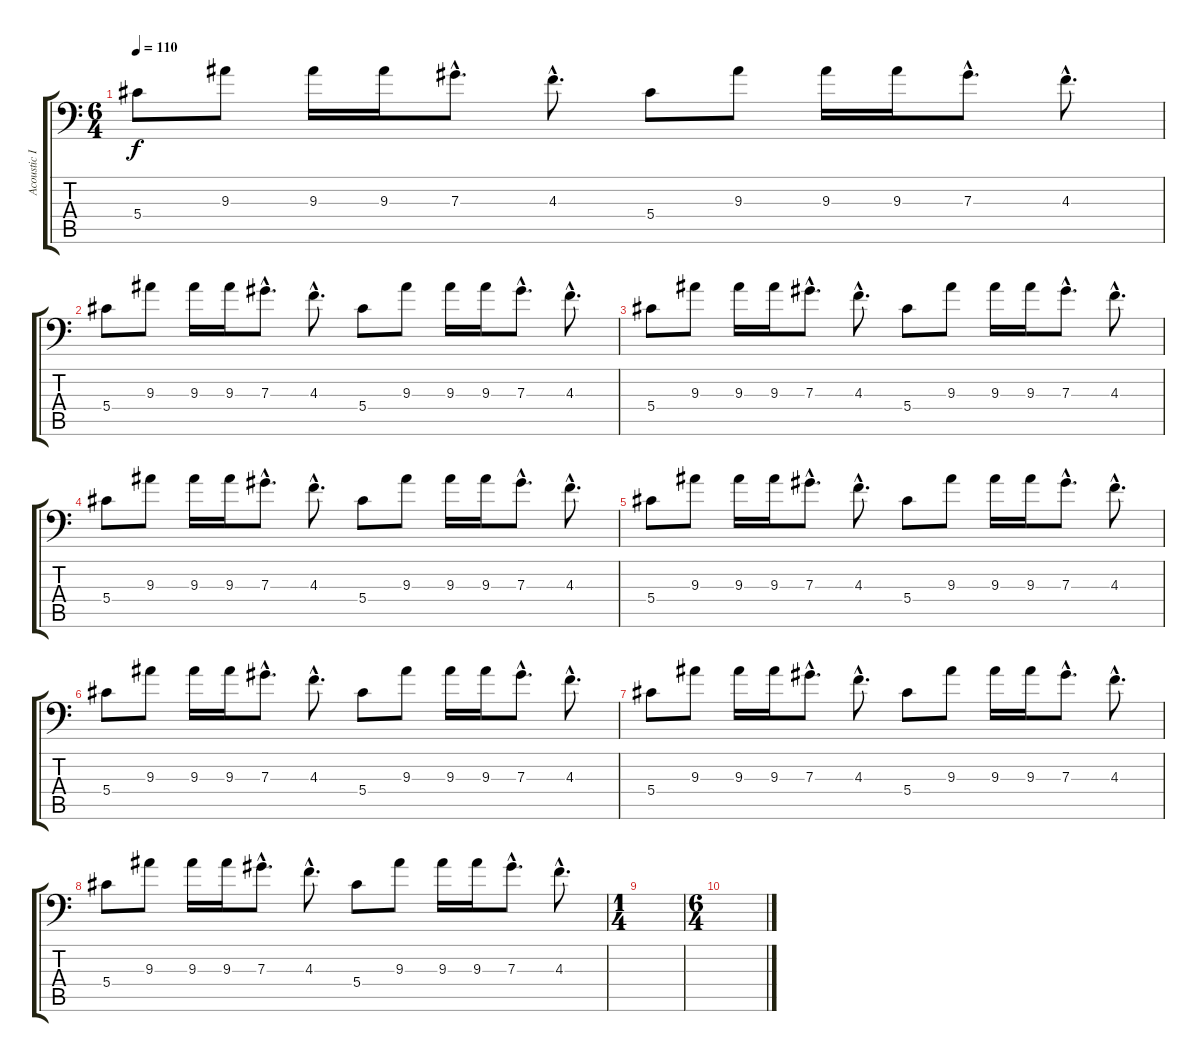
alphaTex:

\track ("Acoustic III" "Acoustic I") {instrument acousticguitarsteel}
\staff {score tabs}
\tuning (Bb3 F3 Db3 Ab2 Eb2 Bb1) {hide}
\ts (6 4)
\tempo 110
\clef f4
\ks c
5.4.8{dy f instrument acousticguitarsteel} 9.3.8 9.3.16 9.3.16 7.3{hac}.8{d} 4.3{hac}.8{d} 5.4.8 9.3.8 9.3.16 9.3.16 7.3{hac}.8{d} 4.3{hac}.8{d} |
5.4.8 9.3.8 9.3.16 9.3.16 7.3{hac}.8{d} 4.3{hac}.8{d} 5.4.8 9.3.8 9.3.16 9.3.16 7.3{hac}.8{d} 4.3{hac}.8{d} |
5.4.8 9.3.8 9.3.16 9.3.16 7.3{hac}.8{d} 4.3{hac}.8{d} 5.4.8 9.3.8 9.3.16 9.3.16 7.3{hac}.8{d} 4.3{hac}.8{d} |
5.4.8 9.3.8 9.3.16 9.3.16 7.3{hac}.8{d} 4.3{hac}.8{d} 5.4.8 9.3.8 9.3.16 9.3.16 7.3{hac}.8{d} 4.3{hac}.8{d} |
5.4.8 9.3.8 9.3.16 9.3.16 7.3{hac}.8{d} 4.3{hac}.8{d} 5.4.8 9.3.8 9.3.16 9.3.16 7.3{hac}.8{d} 4.3{hac}.8{d} |
5.4.8 9.3.8 9.3.16 9.3.16 7.3{hac}.8{d} 4.3{hac}.8{d} 5.4.8 9.3.8 9.3.16 9.3.16 7.3{hac}.8{d} 4.3{hac}.8{d} |
5.4.8 9.3.8 9.3.16 9.3.16 7.3{hac}.8{d} 4.3{hac}.8{d} 5.4.8 9.3.8 9.3.16 9.3.16 7.3{hac}.8{d} 4.3{hac}.8{d} |
5.4.8 9.3.8 9.3.16 9.3.16 7.3{hac}.8{d} 4.3{hac}.8{d} 5.4.8 9.3.8 9.3.16 9.3.16 7.3{hac}.8{d} 4.3{hac}.8{d} |
\ts (1 4)
|
\ts (6 4)
